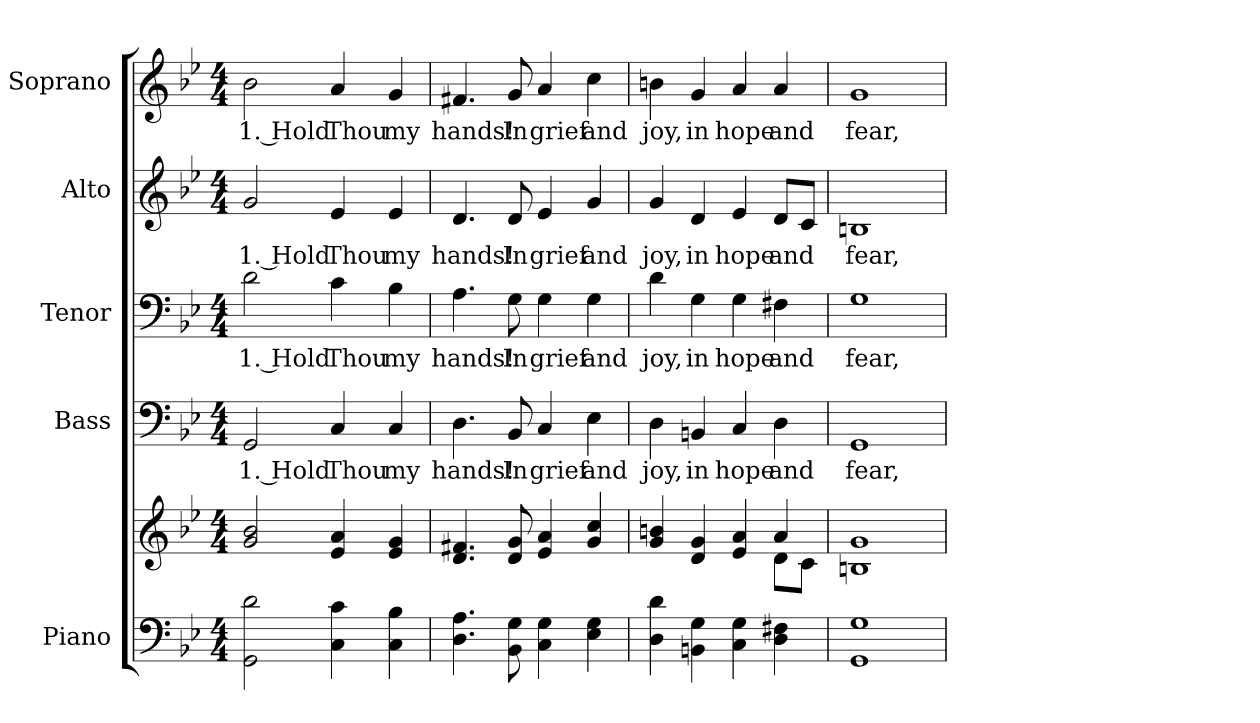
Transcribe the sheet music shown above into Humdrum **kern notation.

**kern	**kern	**kern	**text	**kern	**text	**kern	**text	**kern	**text
*part5	*part5	*part4	*part4	*part3	*part3	*part2	*part2	*part1	*part1
*staff6	*staff5	*staff4	*staff4	*staff3	*staff3	*staff2	*staff2	*staff1	*staff1
*I"Piano	*	*I"Bass	*	*I"Tenor	*	*I"Alto	*	*I"Soprano	*
*I'Pno.	*	*I'B.	*	*I'T.	*	*I'A.	*	*I'S.	*
!!LO:PB:g=z
*clefF4	*clefG2	*clefF4	*	*clefF4	*	*clefG2	*	*clefG2	*
*k[b-e-]	*k[b-e-]	*k[b-e-]	*	*k[b-e-]	*	*k[b-e-]	*	*k[b-e-]	*
*B-:	*B-:	*B-:	*	*B-:	*	*B-:	*	*B-:	*
*M4/4	*M4/4	*M4/4	*	*M4/4	*	*M4/4	*	*M4/4	*
*MM150	*MM150	*MM150	*	*MM150	*	*MM150	*	*MM150	*
=1	=1	=1	=1	=1	=1	=1	=1	=1	=1
!	!	!	!LO:LY:b:color=#000000	!	!	!	!	!	!
!	!	!	!	!	!LO:LY:b:color=#000000	!	!	!	!
!	!	!	!	!	!	!	!LO:LY:b:color=#000000	!	!
!	!	!	!	!	!	!	!	!	!LO:LY:b:color=#000000
2GGi\ 2di	2gi/ 2b-i	2GGi/	1. Hold	2di\	1. Hold	2gi/	1. Hold	2b-i\	1. Hold
!	!	!	!LO:LY:b:color=#000000	!	!	!	!	!	!
!	!	!	!	!	!LO:LY:b:color=#000000	!	!	!	!
!	!	!	!	!	!	!	!LO:LY:b:color=#000000	!	!
!	!	!	!	!	!	!	!	!	!LO:LY:b:color=#000000
4Ci\ 4ci	4e-i/ 4ai	4Ci/	Thou	4ci\	Thou	4e-i/	Thou	4ai/	Thou
!	!	!	!LO:LY:b:color=#000000	!	!	!	!	!	!
!	!	!	!	!	!LO:LY:b:color=#000000	!	!	!	!
!	!	!	!	!	!	!	!LO:LY:b:color=#000000	!	!
!	!	!	!	!	!	!	!	!	!LO:LY:b:color=#000000
4Ci\ 4B-i	4e-i/ 4gi	4Ci/	my	4B-i\	my	4e-i/	my	4gi/	my
=2	=2	=2	=2	=2	=2	=2	=2	=2	=2
!	!	!	!LO:LY:b:color=#000000	!	!	!	!	!	!
!	!	!	!	!	!LO:LY:b:color=#000000	!	!	!	!
!	!	!	!	!	!	!	!LO:LY:b:color=#000000	!	!
!	!	!	!	!	!	!	!	!	!LO:LY:b:color=#000000
4.Di\ 4.Ai	4.di/ 4.f#Xi	4.Di\	hands!	4.Ai\	hands!	4.di/	hands!	4.f#Xi/	hands!
!	!	!	!LO:LY:b:color=#000000	!	!	!	!	!	!
!	!	!	!	!	!LO:LY:b:color=#000000	!	!	!	!
!	!	!	!	!	!	!	!LO:LY:b:color=#000000	!	!
!	!	!	!	!	!	!	!	!	!LO:LY:b:color=#000000
8BB-i\ 8Gi	8di/ 8gi	8BB-i/	In	8Gi\	In	8di/	In	8gi/	In
!	!	!	!LO:LY:b:color=#000000	!	!	!	!	!	!
!	!	!	!	!	!LO:LY:b:color=#000000	!	!	!	!
!	!	!	!	!	!	!	!LO:LY:b:color=#000000	!	!
!	!	!	!	!	!	!	!	!	!LO:LY:b:color=#000000
4Ci\ 4Gi	4e-i/ 4ai	4Ci/	grief	4Gi\	grief	4e-i/	grief	4ai/	grief
!	!	!	!LO:LY:b:color=#000000	!	!	!	!	!	!
!	!	!	!	!	!LO:LY:b:color=#000000	!	!	!	!
!	!	!	!	!	!	!	!LO:LY:b:color=#000000	!	!
!	!	!	!	!	!	!	!	!	!LO:LY:b:color=#000000
4E-i\ 4Gi	4gi/ 4cci	4E-i\	and	4Gi\	and	4gi/	and	4cci\	and
!!LO:PB:g=z
=3	=3	=3	=3	=3	=3	=3	=3	=3	=3
*	*^	*	*	*	*	*	*	*	*
!	!	!	!	!LO:LY:b:color=#000000	!	!	!	!	!	!
!	!	!	!	!	!	!LO:LY:b:color=#000000	!	!	!	!
!	!	!	!	!	!	!	!	!LO:LY:b:color=#000000	!	!
!	!	!	!	!	!	!	!	!	!	!LO:LY:b:color=#000000
4Di\ 4di	4gi/ 4bni	2ryy	4Di\	joy,	4di\	joy,	4gi/	joy,	4bni\	joy,
!	!	!	!	!LO:LY:b:color=#000000	!	!	!	!	!	!
!	!	!	!	!	!	!LO:LY:b:color=#000000	!	!	!	!
!	!	!	!	!	!	!	!	!LO:LY:b:color=#000000	!	!
!	!	!	!	!	!	!	!	!	!	!LO:LY:b:color=#000000
4BBni\ 4Gi	4di/ 4gi	.	4BBni/	in	4Gi\	in	4di/	in	4gi/	in
!	!	!	!	!LO:LY:b:color=#000000	!	!	!	!	!	!
!	!	!	!	!	!	!LO:LY:b:color=#000000	!	!	!	!
!	!	!	!	!	!	!	!	!LO:LY:b:color=#000000	!	!
!	!	!	!	!	!	!	!	!	!	!LO:LY:b:color=#000000
4Ci\ 4Gi	4e-i/ 4ai	4ryy	4Ci/	hope	4Gi\	hope	4e-i/	hope	4ai/	hope
!	!	!	!	!LO:LY:b:color=#000000	!	!	!	!	!	!
!	!	!	!	!	!	!LO:LY:b:color=#000000	!	!	!	!
!	!	!	!	!	!	!	!	!LO:LY:b:color=#000000	!	!
!	!	!	!	!	!	!	!	!	!	!LO:LY:b:color=#000000
4Di\ 4F#Xi	4ai/	8di\L	4Di\	and	4F#Xi\	and	8di/L	and	4ai/	and
.	.	8ci\J	.	.	.	.	8ci/J	.	.	.
*	*v	*v	*	*	*	*	*	*	*	*
=4	=4	=4	=4	=4	=4	=4	=4	=4	=4
*	*^	*	*	*	*	*	*	*	*
!	!	!	!	!LO:LY:b:color=#000000	!	!	!	!	!	!
*	*v	*v	*	*	*	*	*	*	*	*
*	*^	*	*	*	*	*	*	*	*
!	!	!	!	!	!	!LO:LY:b:color=#000000	!	!	!	!
*	*v	*v	*	*	*	*	*	*	*	*
*	*^	*	*	*	*	*	*	*	*
!	!	!	!	!	!	!	!	!LO:LY:b:color=#000000	!	!
*	*v	*v	*	*	*	*	*	*	*	*
*	*^	*	*	*	*	*	*	*	*
!	!	!	!	!	!	!	!	!	!	!LO:LY:b:color=#000000
*	*v	*v	*	*	*	*	*	*	*	*
1GGi 1Gi	1Bni 1gi	1GGi	fear,	1Gi	fear,	1Bni	fear,	1gi	fear,
=	=	=	=	=	=	=	=	=	=
*-	*-	*-	*-	*-	*-	*-	*-	*-	*-
